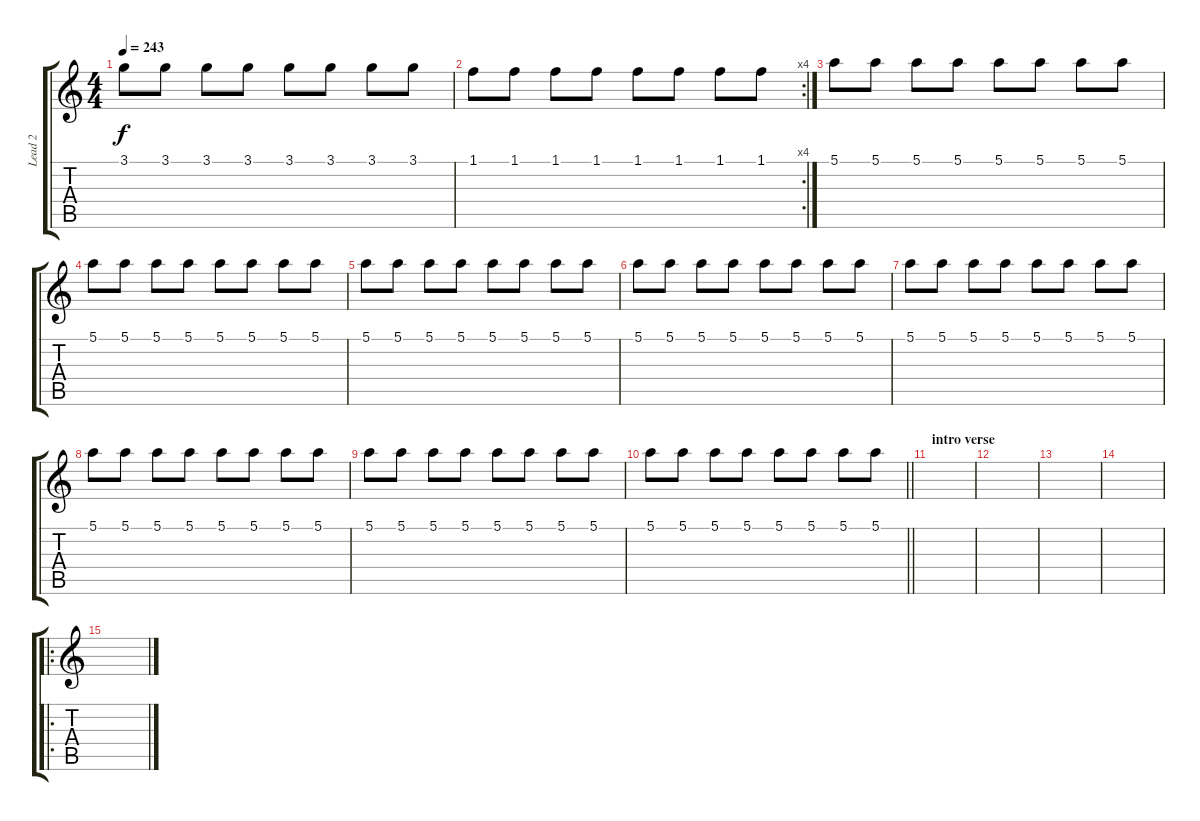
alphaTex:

\track ("Lead 2" "Lead 2") {instrument distortionguitar}
\staff {score tabs}
\tuning (E4 B3 G3 D3 A2 D2) {hide}
\ts (4 4)
\tempo 243
\clef g2
\ks c
3.1.8{dy f} 3.1.8 3.1.8 3.1.8 3.1.8 3.1.8 3.1.8 3.1.8 |
\rc 4
1.1.8 1.1.8 1.1.8 1.1.8 1.1.8 1.1.8 1.1.8 1.1.8 |
5.1.8 5.1.8 5.1.8 5.1.8 5.1.8 5.1.8 5.1.8 5.1.8 |
5.1.8 5.1.8 5.1.8 5.1.8 5.1.8 5.1.8 5.1.8 5.1.8 |
5.1.8 5.1.8 5.1.8 5.1.8 5.1.8 5.1.8 5.1.8 5.1.8 |
5.1.8 5.1.8 5.1.8 5.1.8 5.1.8 5.1.8 5.1.8 5.1.8 |
5.1.8 5.1.8 5.1.8 5.1.8 5.1.8 5.1.8 5.1.8 5.1.8 |
5.1.8 5.1.8 5.1.8 5.1.8 5.1.8 5.1.8 5.1.8 5.1.8 |
5.1.8 5.1.8 5.1.8 5.1.8 5.1.8 5.1.8 5.1.8 5.1.8 |
\barLineRight lightlight
5.1.8 5.1.8 5.1.8 5.1.8 5.1.8 5.1.8 5.1.8 5.1.8 |
\section ("" "intro verse")
|
|
|
|
\ro
